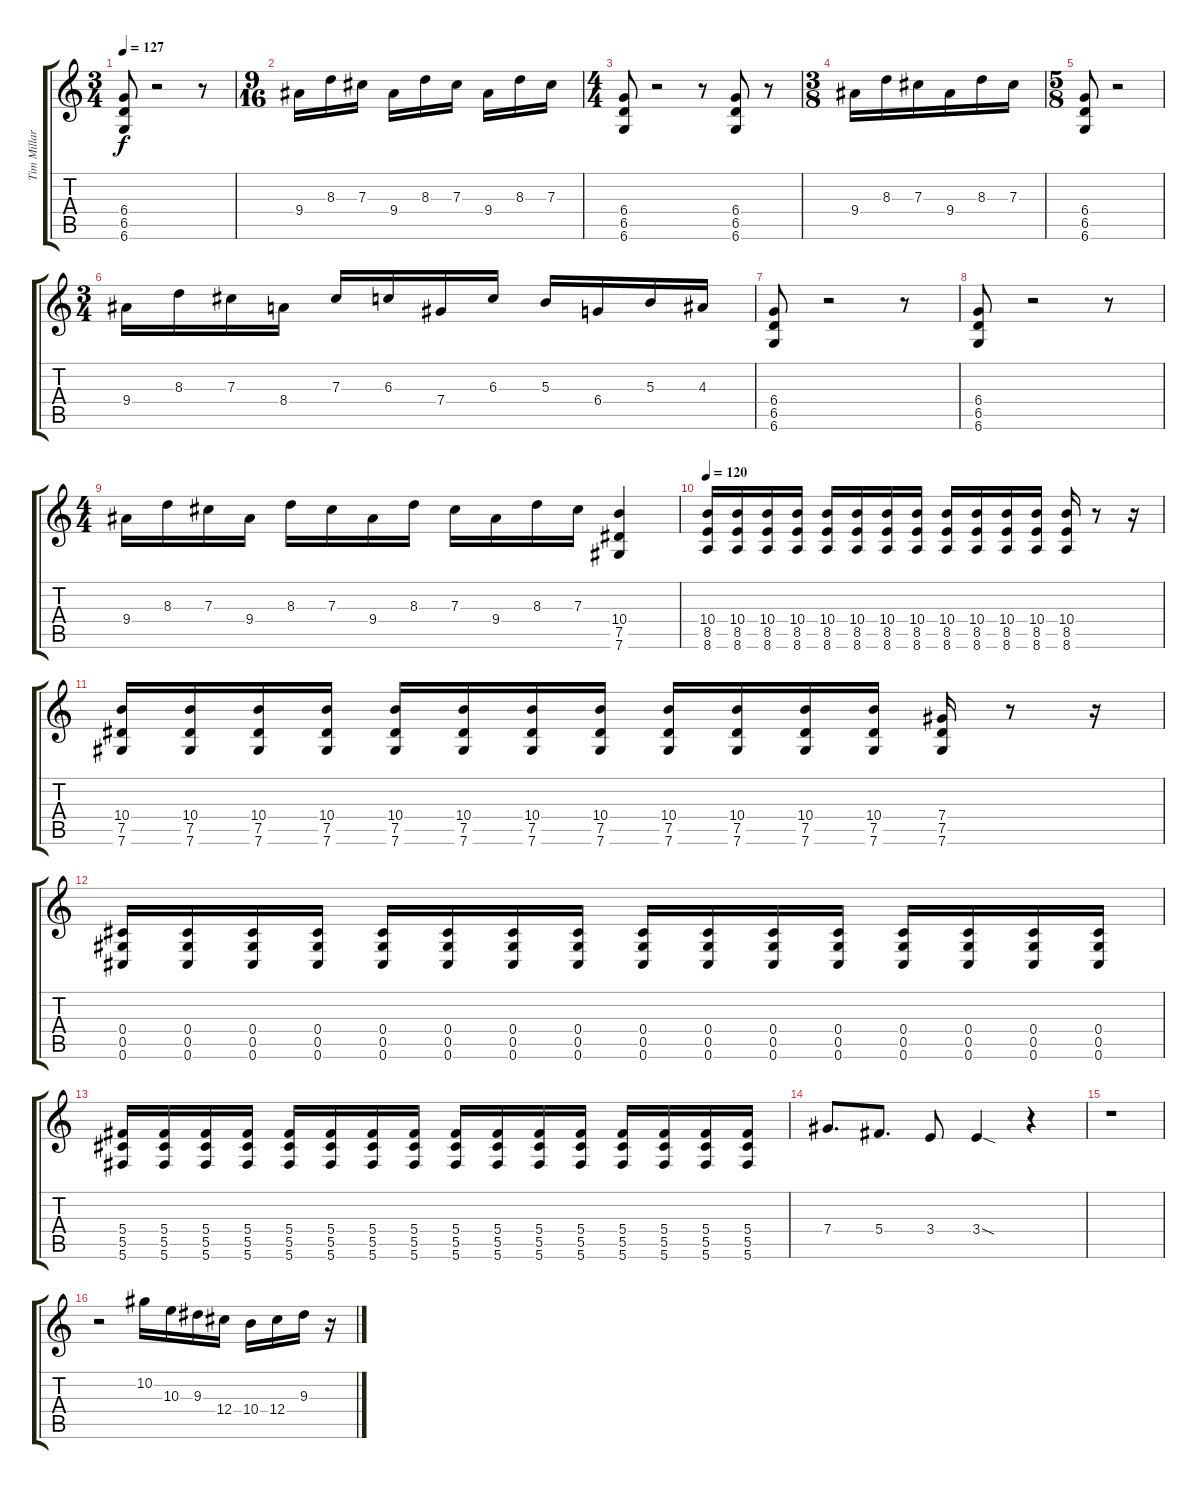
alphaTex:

\track ("Tim Millar" "Tim Millar") {instrument distortionguitar}
\staff {score tabs}
\tuning (Eb4 Bb3 Gb3 Db3 Ab2 Db2) {hide}
\ts (3 4)
\tempo 127
\clef g2
\ks c
(6.4 6.5 6.6).8{dy f} r.2 r.8 |
\ts (9 16)
9.4.16 8.3.16 7.3.16 9.4.16 8.3.16 7.3.16 9.4.16 8.3.16 7.3.16 |
\ts (4 4)
(6.4 6.5 6.6).8 r.2 r.8 (6.4 6.5 6.6).8 r.8 |
\ts (3 8)
9.4.16 8.3.16 7.3.16 9.4.16 8.3.16 7.3.16 |
\ts (5 8)
(6.4 6.5 6.6).8 r.2 |
\ts (3 4)
9.4.16 8.3.16 7.3.16 8.4.16 7.3.16 6.3.16 7.4.16 6.3.16 5.3.16 6.4.16 5.3.16 4.3.16 |
(6.4 6.5 6.6).8 r.2 r.8 |
(6.4 6.5 6.6).8 r.2 r.8 |
\ts (4 4)
9.4.16 8.3.16 7.3.16 9.4.16 8.3.16 7.3.16 9.4.16 8.3.16 7.3.16 9.4.16 8.3.16 7.3.16 (10.4 7.5 7.6).4 |
\tempo 120
(10.4 8.5 8.6).16 (10.4 8.5 8.6).16 (10.4 8.5 8.6).16 (10.4 8.5 8.6).16 (10.4 8.5 8.6).16 (10.4 8.5 8.6).16 (10.4 8.5 8.6).16 (10.4 8.5 8.6).16 (10.4 8.5 8.6).16 (10.4 8.5 8.6).16 (10.4 8.5 8.6).16 (10.4 8.5 8.6).16 (10.4 8.5 8.6).16 r.8 r.16 |
(10.4 7.5 7.6).16 (10.4 7.5 7.6).16 (10.4 7.5 7.6).16 (10.4 7.5 7.6).16 (10.4 7.5 7.6).16 (10.4 7.5 7.6).16 (10.4 7.5 7.6).16 (10.4 7.5 7.6).16 (10.4 7.5 7.6).16 (10.4 7.5 7.6).16 (10.4 7.5 7.6).16 (10.4 7.5 7.6).16 (7.4 7.5 7.6).16 r.8 r.16 |
(0.4 0.5 0.6).16 (0.4 0.5 0.6).16 (0.4 0.5 0.6).16 (0.4 0.5 0.6).16 (0.4 0.5 0.6).16 (0.4 0.5 0.6).16 (0.4 0.5 0.6).16 (0.4 0.5 0.6).16 (0.4 0.5 0.6).16 (0.4 0.5 0.6).16 (0.4 0.5 0.6).16 (0.4 0.5 0.6).16 (0.4 0.5 0.6).16 (0.4 0.5 0.6).16 (0.4 0.5 0.6).16 (0.4 0.5 0.6).16 |
(5.4 5.5 5.6).16 (5.4 5.5 5.6).16 (5.4 5.5 5.6).16 (5.4 5.5 5.6).16 (5.4 5.5 5.6).16 (5.4 5.5 5.6).16 (5.4 5.5 5.6).16 (5.4 5.5 5.6).16 (5.4 5.5 5.6).16 (5.4 5.5 5.6).16 (5.4 5.5 5.6).16 (5.4 5.5 5.6).16 (5.4 5.5 5.6).16 (5.4 5.5 5.6).16 (5.4 5.5 5.6).16 (5.4 5.5 5.6).16 |
7.4.8{d} 5.4.8{d} 3.4.8 3.4{sod}.4 r.4 |
r.1 |
r.2 10.2.16 10.3.16 9.3.16 12.4.16 10.4.16 12.4.16 9.3.16 r.16
